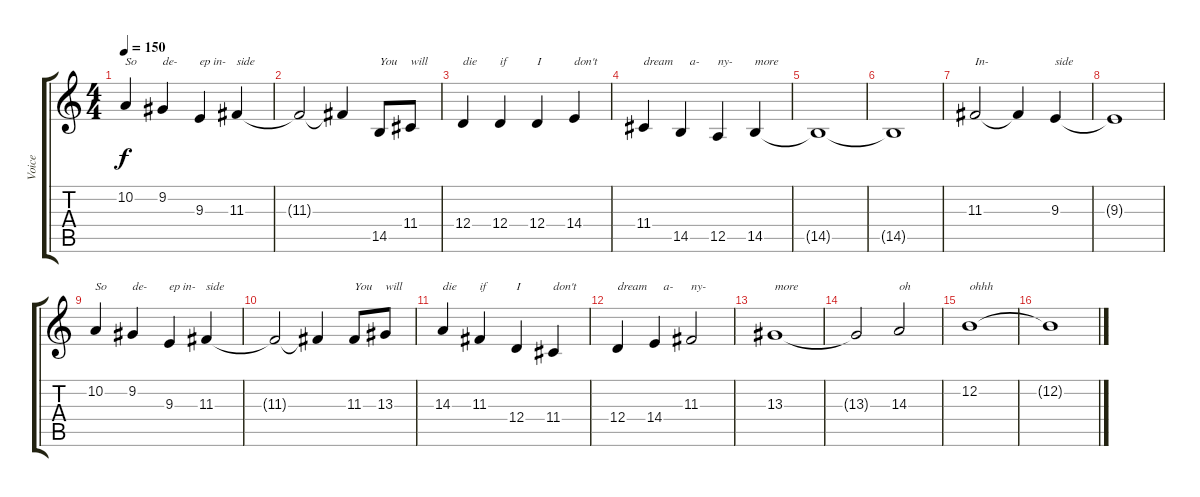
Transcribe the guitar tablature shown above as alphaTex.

\track ("Voice" "Voice") {instrument fx7echoes}
\staff {score tabs}
\tuning (E4 B3 G3 D3 A2 E2) {hide}
\ts (4 4)
\tempo 150
\clef g2
\ks c
10.2.4{txt "So" dy f} 9.2.4{txt "de-"} 9.3.4{txt "ep in-"} 11.3.4{txt "side"} |
11.3{t}.2 11.3{t}.4 14.5.8{txt "You"} 11.4.8{txt "will"} |
12.4.4{txt "die"} 12.4.4{txt "if"} 12.4.4{txt "I"} 14.4.4{txt "don't"} |
11.4.4{txt "dream"} 14.5.4{txt "   a-"} 12.5.4{txt "ny-"} 14.5.4{txt "more"} |
14.5{t}.1 |
14.5{t}.1 |
11.3.2{txt "In-"} 11.3{t}.4 9.3.4{txt "side"} |
9.3{t}.1 |
10.2.4{txt "So"} 9.2.4{txt "de-"} 9.3.4{txt "ep in-"} 11.3.4{txt "side"} |
11.3{t}.2 11.3{t}.4 11.3.8{txt "You"} 13.3.8{txt "will"} |
14.3.4{txt "die"} 11.3.4{txt "if"} 12.4.4{txt "I"} 11.4.4{txt "don't"} |
12.4.4{txt "dream"} 14.4.4{txt "   a-"} 11.3.2{txt "ny-"} |
13.3.1{txt "more"} |
13.3{t}.2 14.3.2{txt "oh"} |
12.2.1{txt "ohhh"} |
12.2{t}.1
